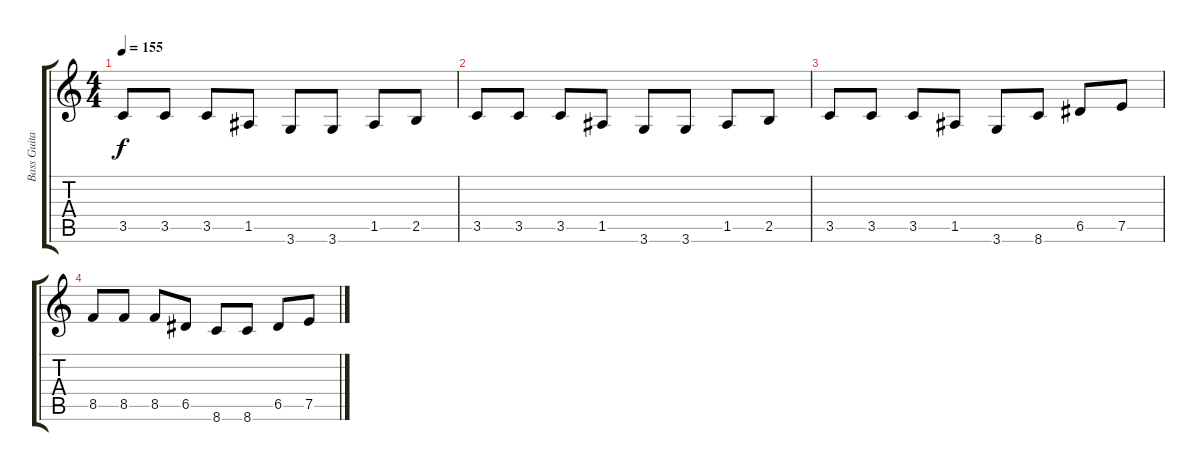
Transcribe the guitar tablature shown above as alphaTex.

\track ("Bass Guitar" "Bass Guita") {instrument fretlessbass}
\staff {score tabs}
\tuning (E4 B3 G3 D3 A2 E2) {hide}
\ts (4 4)
\tempo 155
\clef g2
\ks c
3.5.8{dy f} 3.5.8 3.5.8 1.5.8 3.6.8 3.6.8 1.5.8 2.5.8 |
3.5.8{volume 4} 3.5.8 3.5.8 1.5.8 3.6.8 3.6.8 1.5.8 2.5.8 |
3.5.8{volume 0} 3.5.8 3.5.8 1.5.8 3.6.8 8.6.8 6.5.8 7.5.8 |
8.5.8 8.5.8 8.5.8 6.5.8 8.6.8 8.6.8 6.5.8 7.5.8
